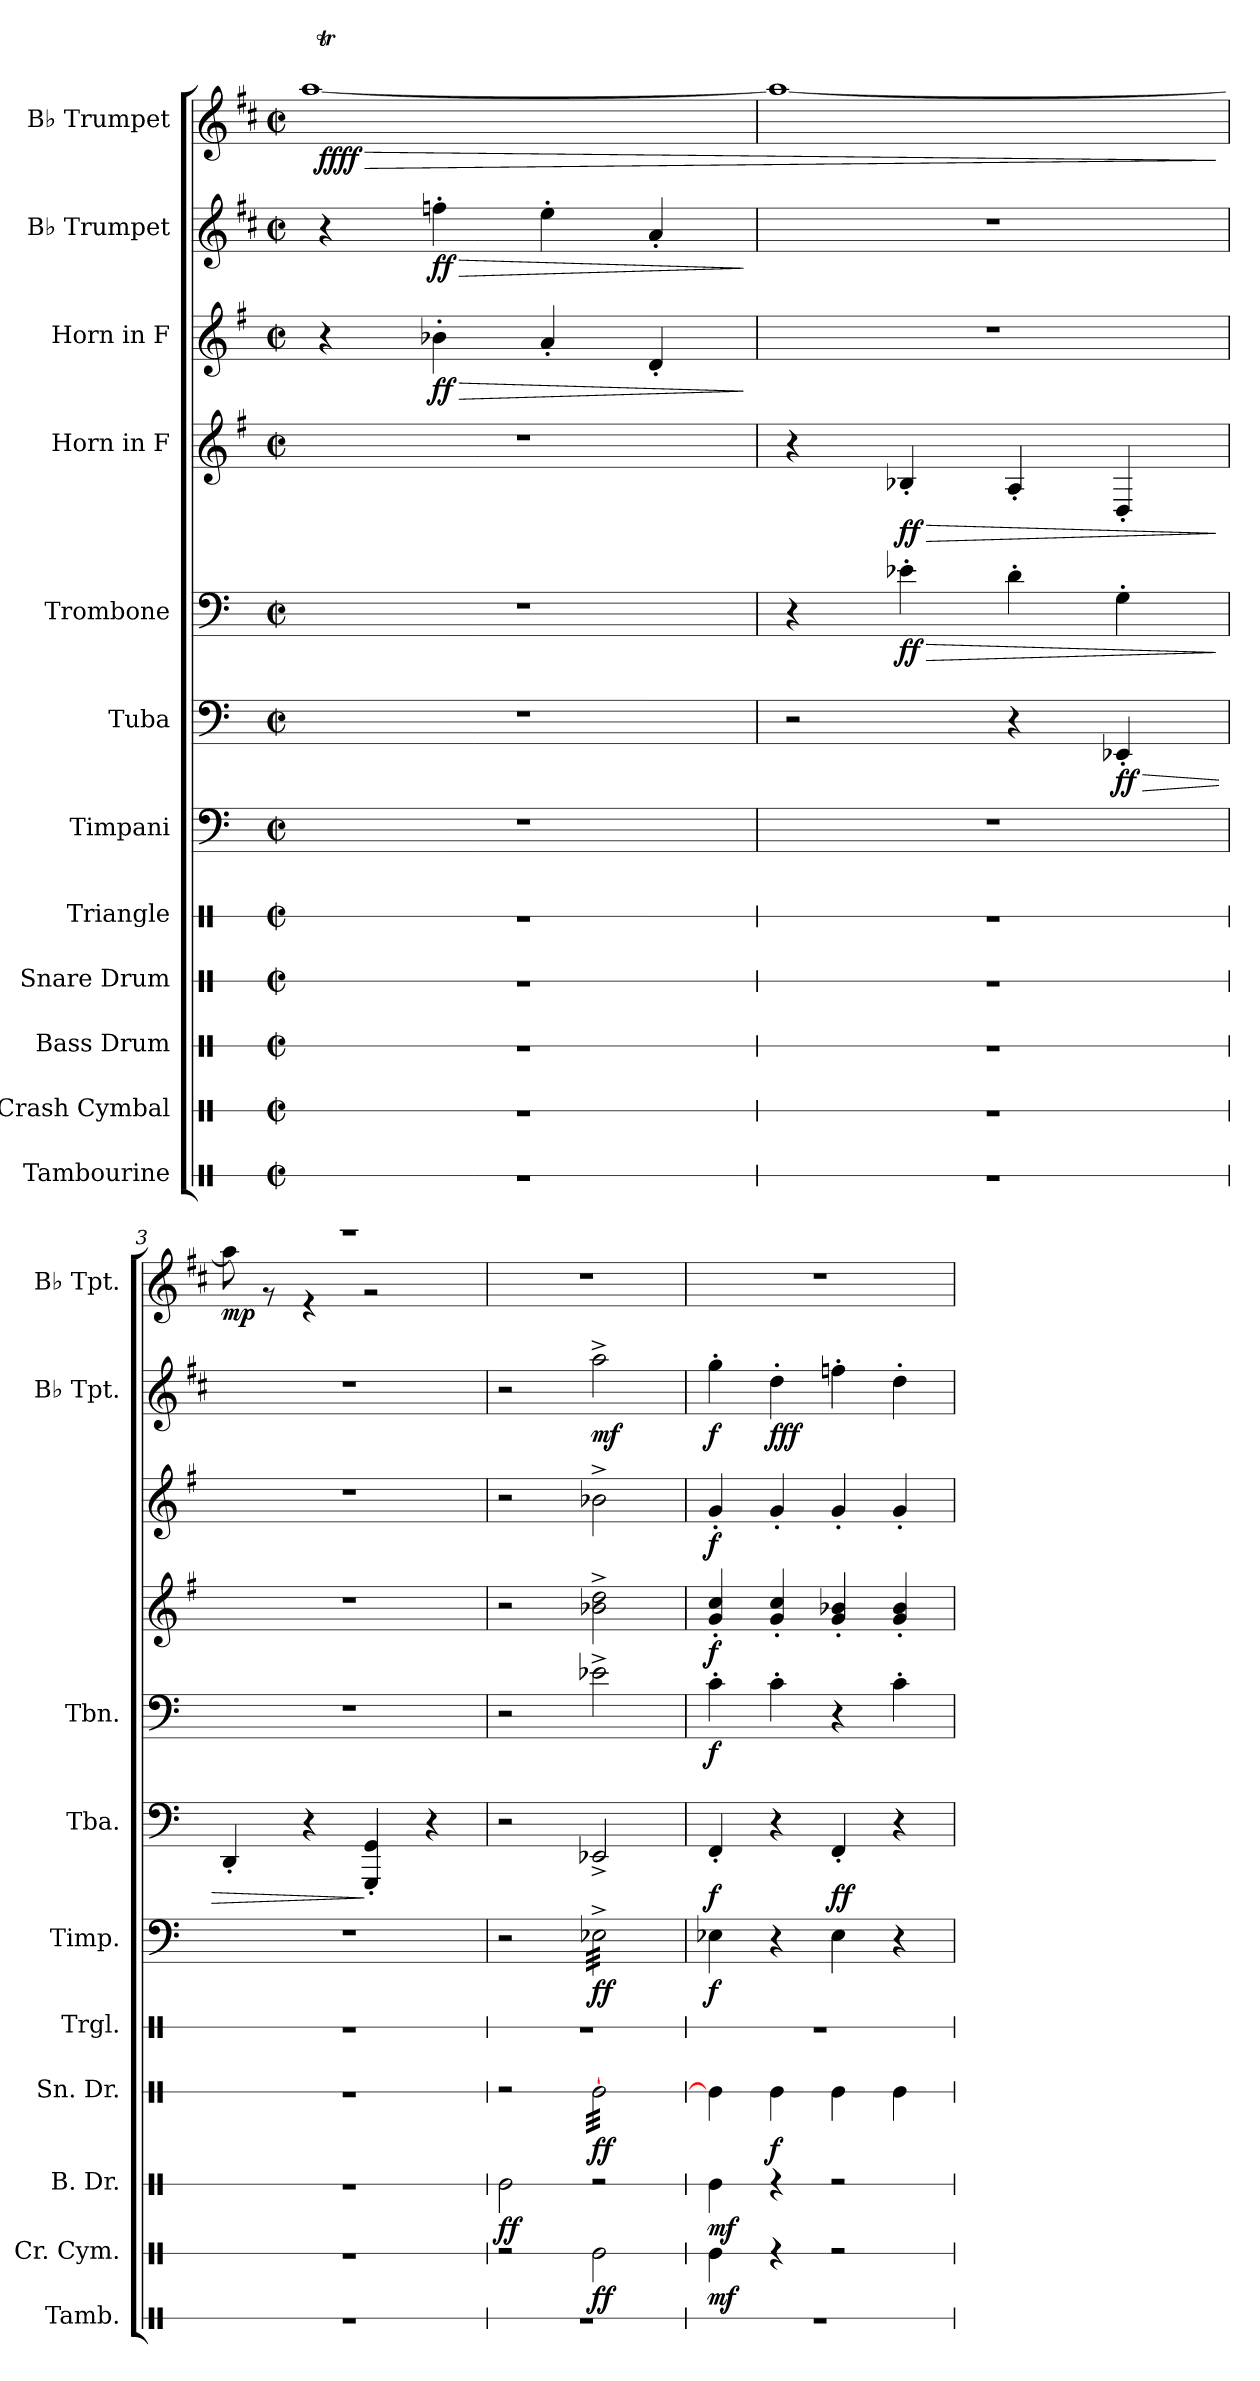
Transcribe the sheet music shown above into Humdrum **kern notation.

**kern	**kern	**dynam	**kern	**dynam	**kern	**dynam	**kern	**kern	**dynam	**kern	**dynam	**kern	**dynam	**kern	**dynam	**kern	**dynam	**kern	**dynam	**kern	**dynam
*part12	*part11	*part11	*part10	*part10	*part9	*part9	*part8	*part7	*part7	*part6	*part6	*part5	*part5	*part4	*part4	*part3	*part3	*part2	*part2	*part1	*part1
*staff12	*staff11	*staff11	*staff10	*staff10	*staff9	*staff9	*staff8	*staff7	*staff7	*staff6	*staff6	*staff5	*staff5	*staff4	*staff4	*staff3	*staff3	*staff2	*staff2	*staff1	*staff1
*I"Tambourine	*I"Crash Cymbal	*	*I"Bass Drum	*	*I"Snare Drum	*	*I"Triangle	*I"Timpani	*	*I"Tuba	*	*I"Trombone	*	*I"Horn in F	*	*I"Horn in F	*	*I"B♭ Trumpet	*	*I"B♭ Trumpet	*
*I'Tamb.	*I'Cr. Cym.	*	*I'B. Dr.	*	*I'Sn. Dr.	*	*I'Trgl.	*I'Timp.	*	*I'Tba.	*	*I'Tbn.	*	*	*	*	*	*I'B♭ Tpt.	*	*I'B♭ Tpt.	*
*stria1	*stria1	*	*stria1	*	*stria1	*	*stria1	*	*	*	*	*	*	*	*	*	*	*	*	*	*
*clefX	*clefX	*	*clefX	*	*clefX	*	*clefX	*clefF4	*	*clefF4	*	*clefF4	*	*clefG2	*	*clefG2	*	*clefG2	*	*clefG2	*
*	*	*	*	*	*	*	*	*	*	*	*	*	*	*ITrd4c7	*	*ITrd4c7	*	*ITrd1c2	*	*ITrd1c2	*
*k[]	*k[]	*	*k[]	*	*k[]	*	*k[]	*k[]	*	*k[]	*	*k[]	*	*k[]	*	*k[]	*	*k[]	*	*k[]	*
*M2/2	*M2/2	*	*M2/2	*	*M2/2	*	*M2/2	*M2/2	*	*M2/2	*	*M2/2	*	*M2/2	*	*M2/2	*	*M2/2	*	*M2/2	*
*met(c|)	*met(c|)	*	*met(c|)	*	*met(c|)	*	*met(c|)	*met(c|)	*	*met(c|)	*	*met(c|)	*	*met(c|)	*	*met(c|)	*	*met(c|)	*	*met(c|)	*
*MM260	*MM260	*	*MM260	*	*MM260	*	*MM260	*MM260	*	*MM260	*	*MM260	*	*MM260	*	*MM260	*	*MM260	*	*MM260	*
=1	=1	=1	=1	=1	=1	=1	=1	=1	=1	=1	=1	=1	=1	=1	=1	=1	=1	=1	=1	=1	=1
!	!	!	!	!	!	!	!	!	!	!	!	!	!	!	!	!	!	!	!	!	!LO:HP:b
*	*	*	*	*	*	*	*	*	*	*	*	*	*	*	*	*	*	*	*	*^	*
!	!	!	!	!	!	!	!	!	!	!	!	!	!	!	!	!	!	!	!	!	!	!LO:DY:n=1:b
!	!	!	!	!	!	!	!	!	!	!	!	!	!	!	!	!	!	!	!	!	!	!LO:DY:n=2:b
1r	1r	.	1r	.	1r	.	1r	1r	.	1r	.	1r	.	1r	.	4r	.	4r	.	(16ggT/LLyy	[1gg	> ff ff
.	.	.	.	.	.	.	.	.	.	.	.	.	.	.	.	.	.	.	.	16aa-X/yy	.	.
.	.	.	.	.	.	.	.	.	.	.	.	.	.	.	.	.	.	.	.	16gg/yy	.	.
.	.	.	.	.	.	.	.	.	.	.	.	.	.	.	.	.	.	.	.	16aa-/JJyy	.	.
!	!	!	!	!	!	!	!	!	!	!	!	!	!	!	!	!	!LO:HP:b	!	!LO:HP:b	!	!	!
!	!	!	!	!	!	!	!	!	!	!	!	!	!	!	!	!	!LO:DY:n=1:b	!	!LO:DY:n=1:b	!	!	!
.	.	.	.	.	.	.	.	.	.	.	.	.	.	.	.	4e-X'\	> ff	4ee-X'\	> ff	16gg/LLyy	.	.
.	.	.	.	.	.	.	.	.	.	.	.	.	.	.	.	.	.	.	.	16aa-/yy	.	.
.	.	.	.	.	.	.	.	.	.	.	.	.	.	.	.	.	.	.	.	16gg/yy	.	.
.	.	.	.	.	.	.	.	.	.	.	.	.	.	.	.	.	.	.	.	16aa-/JJyy	.	.
.	.	.	.	.	.	.	.	.	.	.	.	.	.	.	.	4d'/	.	4dd'\	.	16gg/LLyy	.	.
.	.	.	.	.	.	.	.	.	.	.	.	.	.	.	.	.	.	.	.	16aa-/yy	.	.
.	.	.	.	.	.	.	.	.	.	.	.	.	.	.	.	.	.	.	.	16gg/yy	.	.
.	.	.	.	.	.	.	.	.	.	.	.	.	.	.	.	.	.	.	.	16aa-/JJyy	.	.
.	.	.	.	.	.	.	.	.	.	.	.	.	.	.	.	4G'/	.	4g'/	.	16gg/LLyy	.	.
.	.	.	.	.	.	.	.	.	.	.	.	.	.	.	.	.	.	.	.	16aa-/yy	.	.
.	.	.	.	.	.	.	.	.	.	.	.	.	.	.	.	.	.	.	.	16gg/yy	.	.
.	.	.	.	.	.	.	.	.	.	.	.	.	.	.	.	.	.	.	.	16aa-/JJyy	.	.
*	*	*	*	*	*	*	*	*	*	*	*	*	*	*	*	*	*	*	*	*v	*v	*
.	.	.	.	.	.	.	.	.	.	.	.	.	.	.	.	.	]	.	]	.	.
!!LO:PB:g=z
=2	=2	=2	=2	=2	=2	=2	=2	=2	=2	=2	=2	=2	=2	=2	=2	=2	=2	=2	=2	=2	=2
*	*	*	*	*	*	*	*	*	*	*	*	*	*	*	*	*	*	*	*	*^	*
1r	1r	.	1r	.	1r	.	1r	1r	.	2r	.	4r	.	4r	.	1r	.	1r	.	16gg/LLyy	1gg_	.
.	.	.	.	.	.	.	.	.	.	.	.	.	.	.	.	.	.	.	.	16aa-X/yy	.	.
.	.	.	.	.	.	.	.	.	.	.	.	.	.	.	.	.	.	.	.	16gg/yy	.	.
.	.	.	.	.	.	.	.	.	.	.	.	.	.	.	.	.	.	.	.	16aa-/JJyy	.	.
!	!	!	!	!	!	!	!	!	!	!	!	!	!LO:HP:b	!	!LO:HP:b	!	!	!	!	!	!	!
!	!	!	!	!	!	!	!	!	!	!	!	!	!LO:DY:n=1:b	!	!LO:DY:n=1:b	!	!	!	!	!	!	!
.	.	.	.	.	.	.	.	.	.	.	.	4e-X'\	> ff	4E-X'/	> ff	.	.	.	.	16gg/LLyy	.	.
.	.	.	.	.	.	.	.	.	.	.	.	.	.	.	.	.	.	.	.	16aa-/yy	.	.
.	.	.	.	.	.	.	.	.	.	.	.	.	.	.	.	.	.	.	.	16gg/yy	.	.
.	.	.	.	.	.	.	.	.	.	.	.	.	.	.	.	.	.	.	.	16aa-/JJyy	.	.
.	.	.	.	.	.	.	.	.	.	4r	.	4d'\	.	4D'/	.	.	.	.	.	16gg/LLyy	.	.
.	.	.	.	.	.	.	.	.	.	.	.	.	.	.	.	.	.	.	.	16aa-/yy	.	.
.	.	.	.	.	.	.	.	.	.	.	.	.	.	.	.	.	.	.	.	16gg/yy	.	.
.	.	.	.	.	.	.	.	.	.	.	.	.	.	.	.	.	.	.	.	16aa-/JJyy	.	.
!	!	!	!	!	!	!	!	!	!	!	!LO:HP:b	!	!	!	!	!	!	!	!	!	!	!
!	!	!	!	!	!	!	!	!	!	!	!LO:DY:n=1:b	!	!	!	!	!	!	!	!	!	!	!
.	.	.	.	.	.	.	.	.	.	4EE-X'/	> ff	4G'\	.	4GG'/	.	.	.	.	.	16gg/LLyy	.	.
.	.	.	.	.	.	.	.	.	.	.	.	.	.	.	.	.	.	.	.	16aa-/yy	.	.
.	.	.	.	.	.	.	.	.	.	.	.	.	.	.	.	.	.	.	.	16ggTTT/yy	.	.
.	.	.	.	.	.	.	.	.	.	.	.	.	.	.	.	.	.	.	.	16aa-/JJyy)	.	.
*	*	*	*	*	*	*	*	*	*	*	*	*	*	*	*	*	*	*	*	*v	*v	*
.	.	.	.	.	.	.	.	.	.	.	.	.	]	.	]	.	.	.	.	.	]
=3	=3	=3	=3	=3	=3	=3	=3	=3	=3	=3	=3	=3	=3	=3	=3	=3	=3	=3	=3	=3	=3
*	*	*	*	*	*	*	*	*	*	*	*	*	*	*	*	*	*	*	*	*^	*
!	!	!	!	!	!	!	!	!	!	!	!	!	!	!	!	!	!	!	!	!	!	!LO:DY:b
1r	1r	.	1r	.	1r	.	1r	1r	.	4DD'/	.	1r	.	1r	.	1r	.	1r	.	1r	8gg\]	mp
.	.	.	.	.	.	.	.	.	.	.	.	.	.	.	.	.	.	.	.	.	8r	.
.	.	.	.	.	.	.	.	.	.	4r	.	.	.	.	.	.	.	.	.	.	4r	.
.	.	.	.	.	.	.	.	.	.	4GGG/' 4GG/'	]	.	.	.	.	.	.	.	.	.	2r	.
.	.	.	.	.	.	.	.	.	.	4r	.	.	.	.	.	.	.	.	.	.	.	.
*	*	*	*	*	*	*	*	*	*	*	*	*	*	*	*	*	*	*	*	*v	*v	*
=4	=4	=4	=4	=4	=4	=4	=4	=4	=4	=4	=4	=4	=4	=4	=4	=4	=4	=4	=4	=4	=4
!	!	!	!	!LO:DY:b	!	!	!	!	!	!	!	!	!	!	!	!	!	!	!	!	!
1r	2r	.	2Re\	ff	2r	.	1r	2r	.	2r	.	2r	.	2r	.	2r	.	2r	.	1r	.
!	!	!LO:DY:b	!	!	!	!LO:DY:b	!	!	!LO:DY:b	!	!	!	!	!	!	!	!	!	!LO:DY:b	!	!
*	*	*	*	*	*tremolo	*	*	*	*	*	*	*	*	*	*	*	*	*	*	*	*
*	*	*	*	*	*	*	*	*tremolo	*	*	*	*	*	*	*	*	*	*	*	*	*
.	2Re\	ff	2r	.	[32Re\LLL	ff	.	32E-X^\LLL	ff	2EE-X^/	.	2e-X^\	.	2e-X\^ 2g\^	.	2e-X^\	.	2gg^\	mf	.	.
.	.	.	.	.	32Re\	.	.	32E-X^\	.	.	.	.	.	.	.	.	.	.	.	.	.
.	.	.	.	.	32Re\	.	.	32E-X^\	.	.	.	.	.	.	.	.	.	.	.	.	.
.	.	.	.	.	32Re\	.	.	32E-X^\	.	.	.	.	.	.	.	.	.	.	.	.	.
.	.	.	.	.	32Re\	.	.	32E-X^\	.	.	.	.	.	.	.	.	.	.	.	.	.
.	.	.	.	.	32Re\	.	.	32E-X^\	.	.	.	.	.	.	.	.	.	.	.	.	.
.	.	.	.	.	32Re\	.	.	32E-X^\	.	.	.	.	.	.	.	.	.	.	.	.	.
.	.	.	.	.	32Re\	.	.	32E-X^\	.	.	.	.	.	.	.	.	.	.	.	.	.
.	.	.	.	.	32Re\	.	.	32E-X^\	.	.	.	.	.	.	.	.	.	.	.	.	.
.	.	.	.	.	32Re\	.	.	32E-X^\	.	.	.	.	.	.	.	.	.	.	.	.	.
.	.	.	.	.	32Re\	.	.	32E-X^\	.	.	.	.	.	.	.	.	.	.	.	.	.
.	.	.	.	.	32Re\	.	.	32E-X^\	.	.	.	.	.	.	.	.	.	.	.	.	.
.	.	.	.	.	32Re\	.	.	32E-X^\	.	.	.	.	.	.	.	.	.	.	.	.	.
.	.	.	.	.	32Re\	.	.	32E-X^\	.	.	.	.	.	.	.	.	.	.	.	.	.
.	.	.	.	.	32Re\	.	.	32E-X^\	.	.	.	.	.	.	.	.	.	.	.	.	.
.	.	.	.	.	32Re\JJJ	.	.	32E-X^\JJJ	.	.	.	.	.	.	.	.	.	.	.	.	.
*	*	*	*	*	*	*	*	*Xtremolo	*	*	*	*	*	*	*	*	*	*	*	*	*
*	*	*	*	*	*Xtremolo	*	*	*	*	*	*	*	*	*	*	*	*	*	*	*	*
=5	=5	=5	=5	=5	=5	=5	=5	=5	=5	=5	=5	=5	=5	=5	=5	=5	=5	=5	=5	=5	=5
!	!	!LO:DY:b	!	!LO:DY:b	!	!	!	!	!LO:DY:b	!	!LO:DY:b	!	!LO:DY:b	!	!LO:DY:b	!	!LO:DY:b	!	!LO:DY:b	!	!
1r	4Re\	mf	4Re\	mf	4Re\]	.	1r	4E-X\	f	4FF'/	f	4c'\	f	4c/' 4f/'	f	4c'/	f	4ff'\	f	1r	.
!	!	!	!	!	!	!LO:DY:b	!	!	!	!	!	!	!	!	!	!	!	!	!LO:DY:b	!	!
.	4r	.	4r	.	4Re\	f	.	4r	.	4r	.	4c'\	.	4c/' 4f/'	.	4c'/	.	4cc'\	fff	.	.
!	!	!	!	!	!	!	!	!	!	!	!LO:DY:b	!	!	!	!	!	!	!	!	!	!
.	2r	.	2r	.	4Re\	.	.	4E-\	.	4FF'/	ff	4r	.	4c/' 4e-X/'	.	4c'/	.	4ee-X'\	.	.	.
.	.	.	.	.	4Re\	.	.	4r	.	4r	.	4c'\	.	4c/' 4e-/'	.	4c'/	.	4cc'\	.	.	.
=	=	=	=	=	=	=	=	=	=	=	=	=	=	=	=	=	=	=	=	=	=
*-	*-	*-	*-	*-	*-	*-	*-	*-	*-	*-	*-	*-	*-	*-	*-	*-	*-	*-	*-	*-	*-
